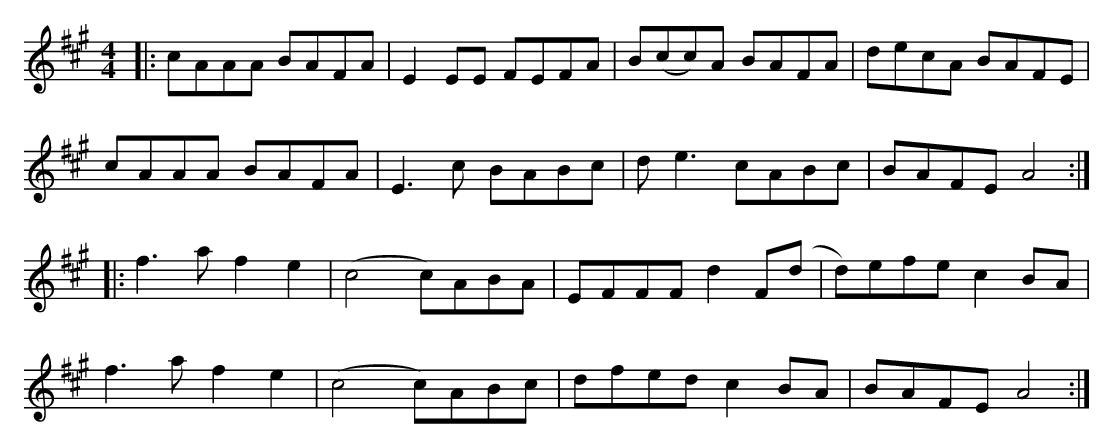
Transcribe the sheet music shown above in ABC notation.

X:1
M:4/4
K:A
|:cAAA BAFA|E2EE FEFA|B(cc)A BAFA|decA BAFE|
cAAA BAFA|E3c BABc|de3 cABc|BAFE A4:|
|:f3a f2e2|(c4 c)ABA|EFFF d2F(d|d)efe c2BA|
f3a f2e2|(c4 c)ABc|dfed c2BA|BAFE A4:|
